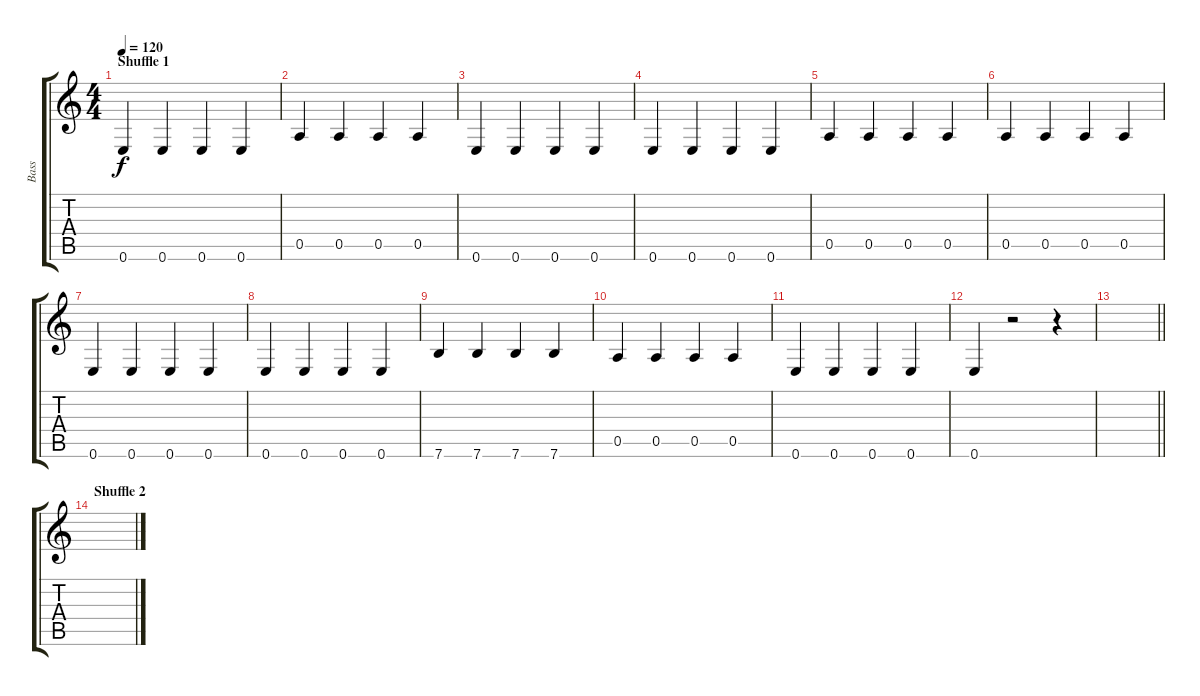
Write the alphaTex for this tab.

\track ("Bass" "Bass") {instrument electricbassfinger}
\staff {score tabs}
\tuning (E4 B3 G3 D3 A2 E2) {hide}
\ts (4 4)
\section ("" "Shuffle 1")
\tempo 120
\clef g2
\ks c
0.6.4{dy f instrument electricbassfinger} 0.6.4 0.6.4 0.6.4 |
0.5.4 0.5.4 0.5.4 0.5.4 |
0.6.4 0.6.4 0.6.4 0.6.4 |
0.6.4 0.6.4 0.6.4 0.6.4 |
0.5.4 0.5.4 0.5.4 0.5.4 |
0.5.4 0.5.4 0.5.4 0.5.4 |
0.6.4 0.6.4 0.6.4 0.6.4 |
0.6.4 0.6.4 0.6.4 0.6.4 |
7.6.4 7.6.4 7.6.4 7.6.4 |
0.5.4 0.5.4 0.5.4 0.5.4 |
0.6.4 0.6.4 0.6.4 0.6.4 |
0.6.4 r.2 r.4 |
\barLineRight lightlight
|
\section ("" "Shuffle 2")
